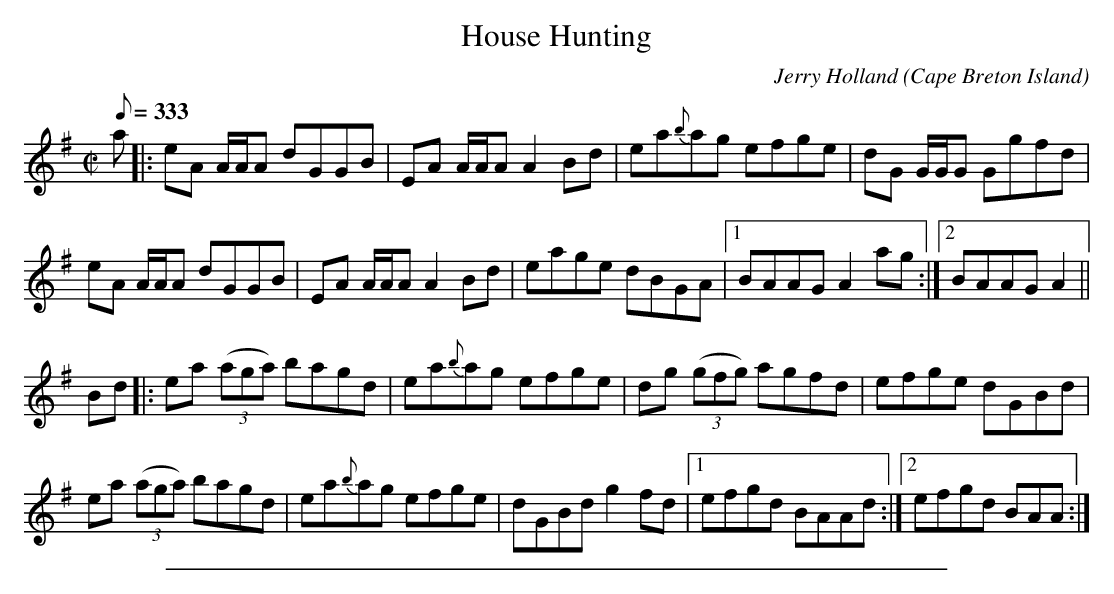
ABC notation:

X:1
T: House Hunting
C:Jerry Holland
O:Cape Breton Island
L:1/8
Q:333
M:C|
K:Ador
a|:eA A/A/A dGGB|EA A/A/A A2 Bd|ea{b}ag efge|dG G/G/G Ggfd|
eA A/A/A dGGB|EA A/A/A A2 Bd|eage dBGA|[1BAAG A2 ag:|[2BAAG A2||
Bd|:ea (3(aga) bagd|ea{b}ag efge|dg (3(gfg) agfd|efge dGBd|
ea (3(aga) bagd|ea{b}ag efge|dGBd g2 fd|[1efgd BAAd:|[2efgd BAA:|
